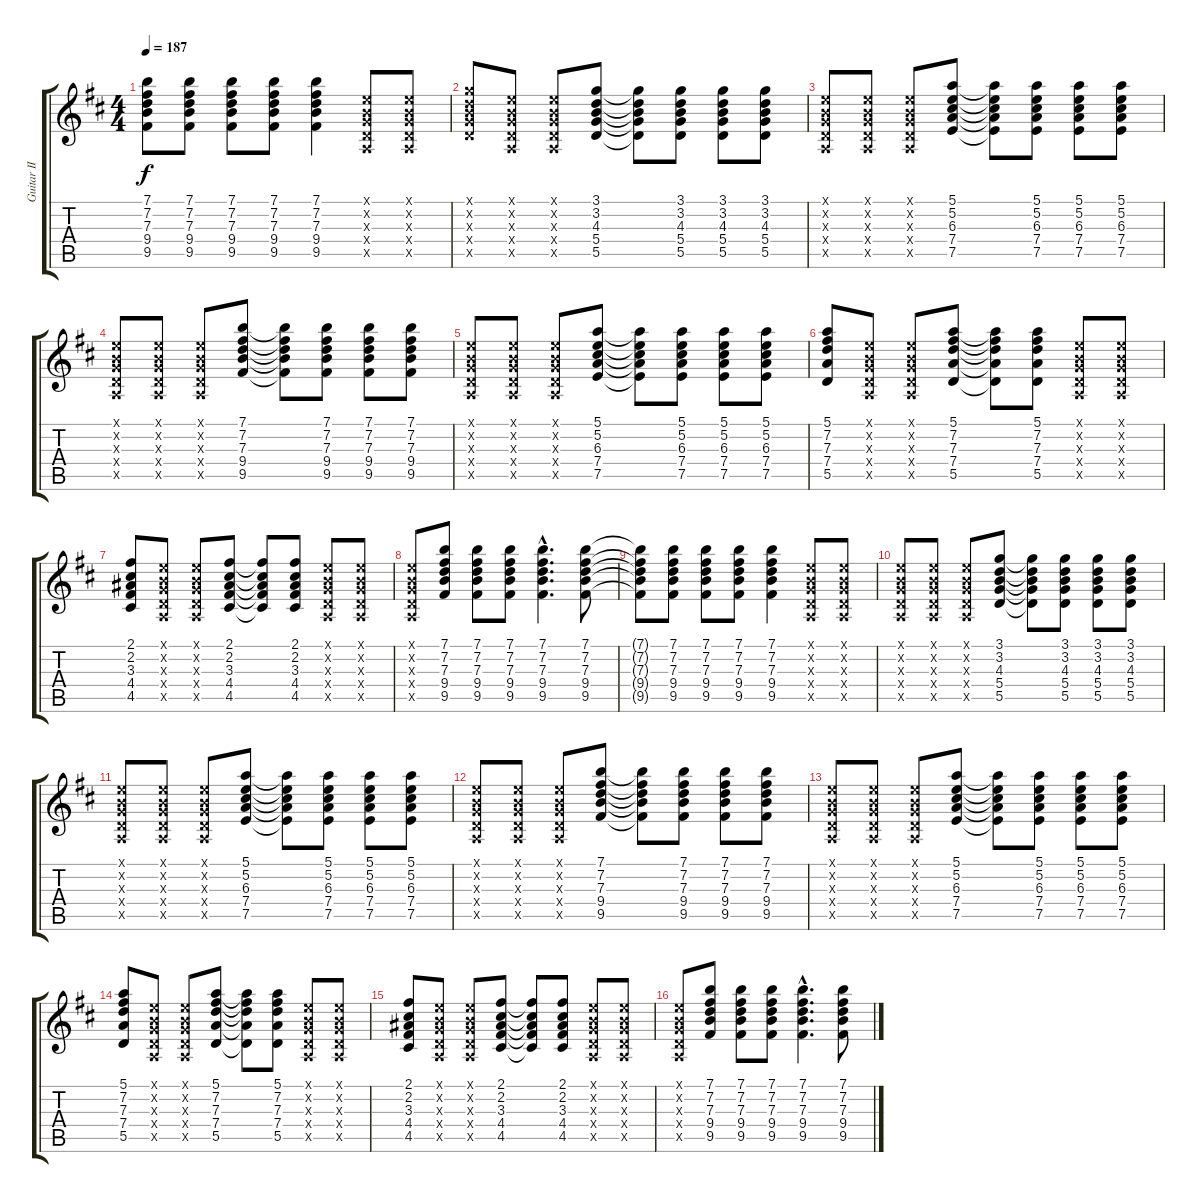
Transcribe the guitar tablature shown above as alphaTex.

\track ("Guitar II" "Guitar II") {instrument overdrivenguitar}
\staff {score tabs}
\tuning (E4 B3 G3 D3 A2 E2) {hide}
\ts (4 4)
\tempo 187
\clef g2
\ks d
(7.1{t} 7.2{t} 7.3{t} 9.4{t} 9.5{t}).8{dy f} (7.1 7.2 7.3 9.4 9.5).8 (7.1 7.2 7.3 9.4 9.5).8 (7.1 7.2 7.3 9.4 9.5).8 (7.1 7.2 7.3 9.4 9.5).4 (0.1{x} 0.2{x} 0.3{x} 0.4{x} 0.5{x}).8 (0.1{x} 0.2{x} 0.3{x} 0.4{x} 0.5{x}).8 |
(3.1{x} 3.2{x} 4.3{x} 5.4{x} 5.5{x}).8 (0.1{x} 0.2{x} 0.3{x} 0.4{x} 0.5{x}).8 (0.1{x} 0.2{x} 0.3{x} 0.4{x} 0.5{x}).8 (3.1 3.2 4.3 5.4 5.5).8 (3.1{t} 3.2{t} 4.3{t} 5.4{t} 5.5{t}).8 (3.1 3.2 4.3 5.4 5.5).8 (3.1 3.2 4.3 5.4 5.5).8 (3.1 3.2 4.3 5.4 5.5).8 |
(0.1{x} 0.2{x} 0.3{x} 0.4{x} 0.5{x}).8 (0.1{x} 0.2{x} 0.3{x} 0.4{x} 0.5{x}).8 (0.1{x} 0.2{x} 0.3{x} 0.4{x} 0.5{x}).8 (5.1 5.2 6.3 7.4 7.5).8 (5.1{t} 5.2{t} 6.3{t} 7.4{t} 7.5{t}).8 (5.1 5.2 6.3 7.4 7.5).8 (5.1 5.2 6.3 7.4 7.5).8 (5.1 5.2 6.3 7.4 7.5).8 |
(0.1{x} 0.2{x} 0.3{x} 0.4{x} 0.5{x}).8 (0.1{x} 0.2{x} 0.3{x} 0.4{x} 0.5{x}).8 (0.1{x} 0.2{x} 0.3{x} 0.4{x} 0.5{x}).8 (7.1 7.2 7.3 9.4 9.5).8 (7.1{t} 7.2{t} 7.3{t} 9.4{t} 9.5{t}).8 (7.1 7.2 7.3 9.4 9.5).8 (7.1 7.2 7.3 9.4 9.5).8 (7.1 7.2 7.3 9.4 9.5).8 |
(0.1{x} 0.2{x} 0.3{x} 0.4{x} 0.5{x}).8 (0.1{x} 0.2{x} 0.3{x} 0.4{x} 0.5{x}).8 (0.1{x} 0.2{x} 0.3{x} 0.4{x} 0.5{x}).8 (5.1 5.2 6.3 7.4 7.5).8 (5.1{t} 5.2{t} 6.3{t} 7.4{t} 7.5{t}).8 (5.1 5.2 6.3 7.4 7.5).8 (5.1 5.2 6.3 7.4 7.5).8 (5.1 5.2 6.3 7.4 7.5).8 |
(5.1 7.2 7.3 7.4 5.5).8 (0.1{x} 0.2{x} 0.3{x} 0.4{x} 0.5{x}).8 (0.1{x} 0.2{x} 0.3{x} 0.4{x} 0.5{x}).8 (5.1 7.2 7.3 7.4 5.5).8 (5.1{t} 7.2{t} 7.3{t} 7.4{t} 5.5{t}).8 (5.1 7.2 7.3 7.4 5.5).8 (0.1{x} 0.2{x} 0.3{x} 0.4{x} 0.5{x}).8 (0.1{x} 0.2{x} 0.3{x} 0.4{x} 0.5{x}).8 |
(2.1 2.2 3.3 4.4 4.5).8 (0.1{x} 0.2{x} 0.3{x} 0.4{x} 0.5{x}).8 (0.1{x} 0.2{x} 0.3{x} 0.4{x} 0.5{x}).8 (2.1 2.2 3.3 4.4 4.5).8 (2.1{t} 2.2{t} 3.3{t} 4.4{t} 4.5{t}).8 (2.1 2.2 3.3 4.4 4.5).8 (0.1{x} 0.2{x} 0.3{x} 0.4{x} 0.5{x}).8 (0.1{x} 0.2{x} 0.3{x} 0.4{x} 0.5{x}).8 |
(0.1{x} 0.2{x} 0.3{x} 0.4{x} 0.5{x}).8 (7.1 7.2 7.3 9.4 9.5).8 (7.1 7.2 7.3 9.4 9.5).8 (7.1 7.2 7.3 9.4 9.5).8 (7.1{hac} 7.2{hac} 7.3{hac} 9.4{hac} 9.5{hac}).4{d} (7.1 7.2 7.3 9.4 9.5).8 |
(7.1{t} 7.2{t} 7.3{t} 9.4{t} 9.5{t}).8 (7.1 7.2 7.3 9.4 9.5).8 (7.1 7.2 7.3 9.4 9.5).8 (7.1 7.2 7.3 9.4 9.5).8 (7.1 7.2 7.3 9.4 9.5).4 (0.1{x} 0.2{x} 0.3{x} 0.4{x} 0.5{x}).8 (0.1{x} 0.2{x} 0.3{x} 0.4{x} 0.5{x}).8 |
(0.1{x} 0.2{x} 0.3{x} 0.4{x} 0.5{x}).8 (0.1{x} 0.2{x} 0.3{x} 0.4{x} 0.5{x}).8 (0.1{x} 0.2{x} 0.3{x} 0.4{x} 0.5{x}).8 (3.1 3.2 4.3 5.4 5.5).8 (3.1{t} 3.2{t} 4.3{t} 5.4{t} 5.5{t}).8 (3.1 3.2 4.3 5.4 5.5).8 (3.1 3.2 4.3 5.4 5.5).8 (3.1 3.2 4.3 5.4 5.5).8 |
(0.1{x} 0.2{x} 0.3{x} 0.4{x} 0.5{x}).8 (0.1{x} 0.2{x} 0.3{x} 0.4{x} 0.5{x}).8 (0.1{x} 0.2{x} 0.3{x} 0.4{x} 0.5{x}).8 (5.1 5.2 6.3 7.4 7.5).8 (5.1{t} 5.2{t} 6.3{t} 7.4{t} 7.5{t}).8 (5.1 5.2 6.3 7.4 7.5).8 (5.1 5.2 6.3 7.4 7.5).8 (5.1 5.2 6.3 7.4 7.5).8 |
(0.1{x} 0.2{x} 0.3{x} 0.4{x} 0.5{x}).8 (0.1{x} 0.2{x} 0.3{x} 0.4{x} 0.5{x}).8 (0.1{x} 0.2{x} 0.3{x} 0.4{x} 0.5{x}).8 (7.1 7.2 7.3 9.4 9.5).8 (7.1{t} 7.2{t} 7.3{t} 9.4{t} 9.5{t}).8 (7.1 7.2 7.3 9.4 9.5).8 (7.1 7.2 7.3 9.4 9.5).8 (7.1 7.2 7.3 9.4 9.5).8 |
(0.1{x} 0.2{x} 0.3{x} 0.4{x} 0.5{x}).8 (0.1{x} 0.2{x} 0.3{x} 0.4{x} 0.5{x}).8 (0.1{x} 0.2{x} 0.3{x} 0.4{x} 0.5{x}).8 (5.1 5.2 6.3 7.4 7.5).8 (5.1{t} 5.2{t} 6.3{t} 7.4{t} 7.5{t}).8 (5.1 5.2 6.3 7.4 7.5).8 (5.1 5.2 6.3 7.4 7.5).8 (5.1 5.2 6.3 7.4 7.5).8 |
(5.1 7.2 7.3 7.4 5.5).8 (0.1{x} 0.2{x} 0.3{x} 0.4{x} 0.5{x}).8 (0.1{x} 0.2{x} 0.3{x} 0.4{x} 0.5{x}).8 (5.1 7.2 7.3 7.4 5.5).8 (5.1{t} 7.2{t} 7.3{t} 7.4{t} 5.5{t}).8 (5.1 7.2 7.3 7.4 5.5).8 (0.1{x} 0.2{x} 0.3{x} 0.4{x} 0.5{x}).8 (0.1{x} 0.2{x} 0.3{x} 0.4{x} 0.5{x}).8 |
(2.1 2.2 3.3 4.4 4.5).8 (0.1{x} 0.2{x} 0.3{x} 0.4{x} 0.5{x}).8 (0.1{x} 0.2{x} 0.3{x} 0.4{x} 0.5{x}).8 (2.1 2.2 3.3 4.4 4.5).8 (2.1{t} 2.2{t} 3.3{t} 4.4{t} 4.5{t}).8 (2.1 2.2 3.3 4.4 4.5).8 (0.1{x} 0.2{x} 0.3{x} 0.4{x} 0.5{x}).8 (0.1{x} 0.2{x} 0.3{x} 0.4{x} 0.5{x}).8 |
(0.1{x} 0.2{x} 0.3{x} 0.4{x} 0.5{x}).8 (7.1 7.2 7.3 9.4 9.5).8 (7.1 7.2 7.3 9.4 9.5).8 (7.1 7.2 7.3 9.4 9.5).8 (7.1{hac} 7.2{hac} 7.3{hac} 9.4{hac} 9.5{hac}).4{d} (7.1 7.2 7.3 9.4 9.5).8
